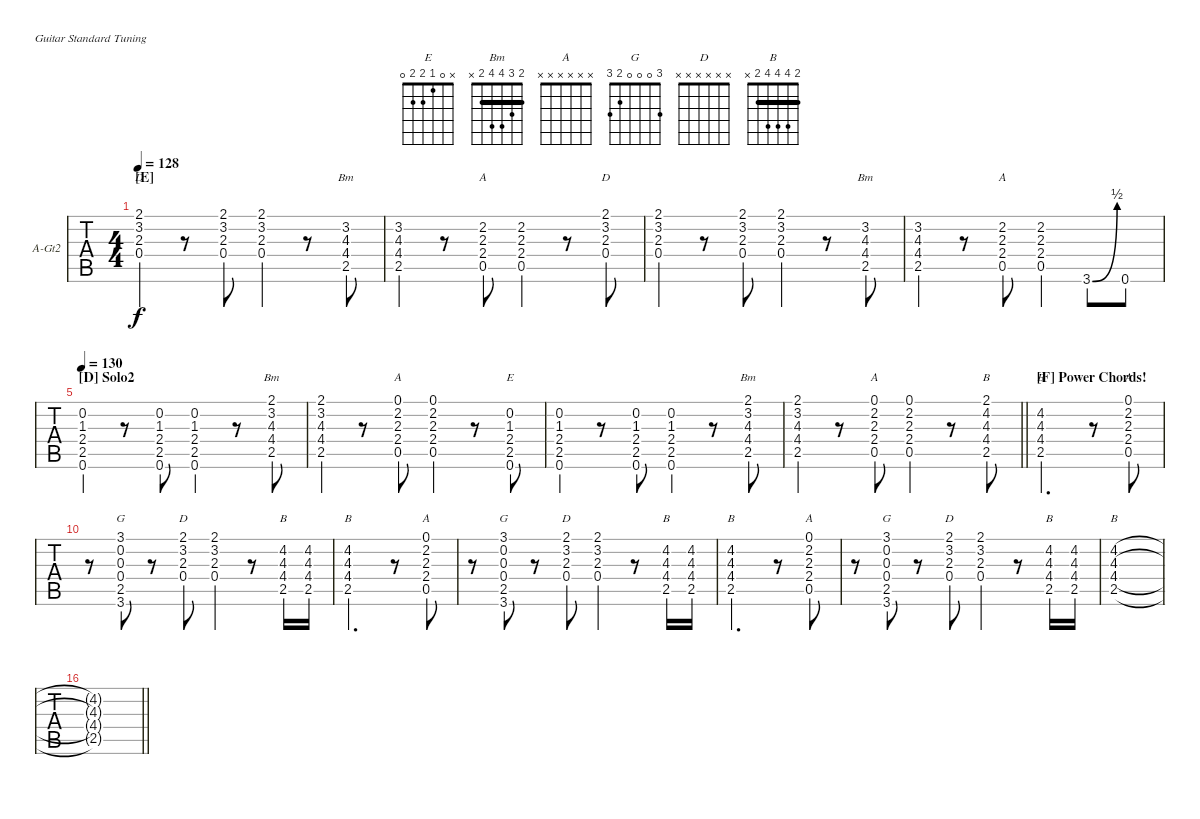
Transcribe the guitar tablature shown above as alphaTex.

\bracketExtendMode nobrackets
\firstSystemTrackNameOrientation horizontal
\otherSystemsTrackNameOrientation horizontal
\defaultBarNumberDisplay FirstOfSystem
\track (" Acoustic 2" "A-Gt2") {instrument overdrivenguitar}
\staff {tabs}
\tuning (E4 B3 G3 D3 A2 E2)
\chord ("E" x 0 1 2 2 0) {showfingering false}
\chord ("Bm" 2 3 4 4 2 x) {showfingering false barre 2}
\chord ("A" 0 2 2 2 0 x) {showfingering false}
\chord ("G" 3 0 0 0 2 3) {showfingering false}
\chord ("D" 2 3 2 0 x x) {showfingering false barre 2}
\chord ("D" x x x x x x)
\chord ("A" x x x x x x)
\chord ("B" x x x x x x)
\chord ("B" 2 4 4 4 2 x) {showfingering false barre 2}
\ts (4 4)
\section ("E" "")
\tempo 128
\clef g2
\ks c
(2.1 3.2 2.3 0.4).4{ch "D" dy f} r.8 (2.1 3.2 2.3 0.4).8 (2.1 3.2 2.3 0.4).4 r.8 (3.2 4.3 4.4 2.5).8{ch "Bm"} |
(3.2 4.3 4.4 2.5).4 r.8 (2.2 2.3 2.4 0.5).8{ch "A"} (2.2 2.3 2.4 0.5).4 r.8 (2.1 3.2 2.3 0.4).8{ch "D"} |
\scale
0.333333 (2.1 3.2 2.3 0.4).4 r.8 (2.1 3.2 2.3 0.4).8 (2.1 3.2 2.3 0.4).4 r.8 (3.2 4.3 4.4 2.5).8{ch "Bm"} |
\scale
0.357654 (3.2 4.3 4.4 2.5).4 r.8 (2.2 2.3 2.4 0.5).8{ch "A"} (2.2 2.3 2.4 0.5).4 3.6{be (bend 0 0 60 2)}.8 0.6.8 |
\section ("D" "Solo2")
\scale
0.30922
\tempo 130
(0.2 1.3 2.4 2.5 0.6).4 r.8 (0.2 1.3 2.4 2.5 0.6).8 (0.2 1.3 2.4 2.5 0.6).4 r.8 (2.1 3.2 4.3 4.4 2.5).8{ch "Bm"} |
(2.1 3.2 4.3 4.4 2.5).4 r.8 (0.1 2.2 2.3 2.4 0.5).8{ch "A"} (0.1 2.2 2.3 2.4 0.5).4 r.8 (0.2 1.3 2.4 2.5 0.6).8{ch "E"} |
(0.2 1.3 2.4 2.5 0.6).4 r.8 (0.2 1.3 2.4 2.5 0.6).8 (0.2 1.3 2.4 2.5 0.6).4 r.8 (2.1 3.2 4.3 4.4 2.5).8{ch "Bm"} |
\barLineRight lightlight
(2.1 3.2 4.3 4.4 2.5).4 r.8 (0.1 2.2 2.3 2.4 0.5).8{ch "A"} (0.1 2.2 2.3 2.4 0.5).4 r.8 (4.2 4.3 4.4 2.5 2.1).8{ch "B"} |
\section ("F" "Power Chords!")
(4.2 4.3 4.4 2.5).2{d ch "B"} r.8 (0.1 2.2 2.3 2.4 0.5).8{ch "A"} |
r.8 (3.1 0.2 0.3 0.4 2.5 3.6).8{ch "G"} r.8 (2.1 3.2 2.3 0.4).8{ch "D"} (2.1 3.2 2.3 0.4).4 r.8 (4.2 4.3 4.4 2.5).16{ch "B"} (4.2 4.3 4.4 2.5).16 |
(4.2 4.3 4.4 2.5).2{d ch "B"} r.8 (0.1 2.2 2.3 2.4 0.5).8{ch "A"} |
r.8 (3.1 0.2 0.3 0.4 2.5 3.6).8{ch "G"} r.8 (2.1 3.2 2.3 0.4).8{ch "D"} (2.1 3.2 2.3 0.4).4 r.8 (4.2 4.3 4.4 2.5).16{ch "B"} (4.2 4.3 4.4 2.5).16 |
(4.2 4.3 4.4 2.5).2{d ch "B"} r.8 (0.1 2.2 2.3 2.4 0.5).8{ch "A"} |
r.8 (3.1 0.2 0.3 0.4 2.5 3.6).8{ch "G"} r.8 (2.1 3.2 2.3 0.4).8{ch "D"} (2.1 3.2 2.3 0.4).4 r.8 (4.2 4.3 4.4 2.5).16{ch "B"} (4.2 4.3 4.4 2.5).16 |
(4.2 4.3 4.4 2.5).1{ch "B"} |
\barLineRight lightlight
(4.2{t} 4.3{t} 4.4{t} 2.5{t}).1{lyrics (0 "") lyrics (1 "") lyrics (2 "") lyrics (3 "") lyrics (4 "")}
